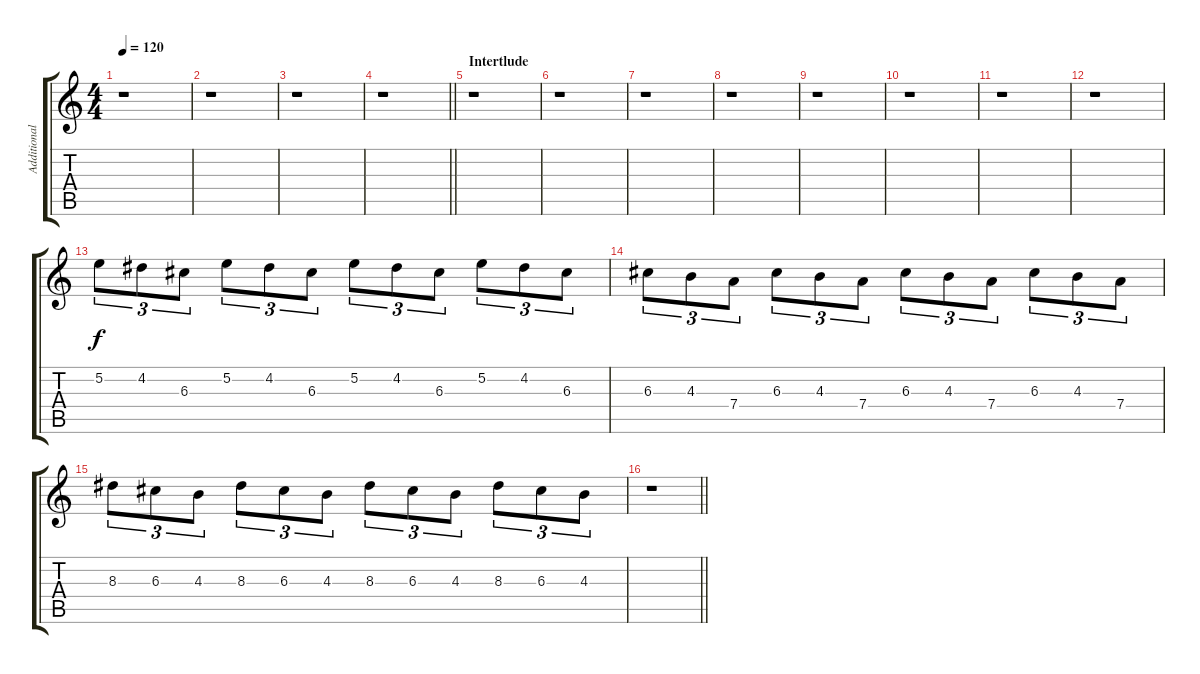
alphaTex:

\track ("Additional Guitars" "Additional") {instrument distortionguitar}
\staff {score tabs}
\tuning (E4 B3 G3 D3 A2 E2) {hide}
\ts (4 4)
\tempo 120
\clef g2
\ks c
r.1{dy f} |
r.1 |
r.1 |
\barLineRight lightlight
r.1 |
\section ("" "Intertlude")
r.1 |
r.1 |
r.1 |
r.1 |
r.1 |
r.1 |
r.1 |
r.1 |
5.2.8{tu (3 2)} 4.2.8{tu (3 2)} 6.3.8{tu (3 2)} 5.2.8{tu (3 2)} 4.2.8{tu (3 2)} 6.3.8{tu (3 2)} 5.2.8{tu (3 2)} 4.2.8{tu (3 2)} 6.3.8{tu (3 2)} 5.2.8{tu (3 2)} 4.2.8{tu (3 2)} 6.3.8{tu (3 2)} |
6.3.8{tu (3 2)} 4.3.8{tu (3 2)} 7.4.8{tu (3 2)} 6.3.8{tu (3 2)} 4.3.8{tu (3 2)} 7.4.8{tu (3 2)} 6.3.8{tu (3 2)} 4.3.8{tu (3 2)} 7.4.8{tu (3 2)} 6.3.8{tu (3 2)} 4.3.8{tu (3 2)} 7.4.8{tu (3 2)} |
8.3.8{tu (3 2)} 6.3.8{tu (3 2)} 4.3.8{tu (3 2)} 8.3.8{tu (3 2)} 6.3.8{tu (3 2)} 4.3.8{tu (3 2)} 8.3.8{tu (3 2)} 6.3.8{tu (3 2)} 4.3.8{tu (3 2)} 8.3.8{tu (3 2)} 6.3.8{tu (3 2)} 4.3.8{tu (3 2)} |
\barLineRight lightlight
r.1
